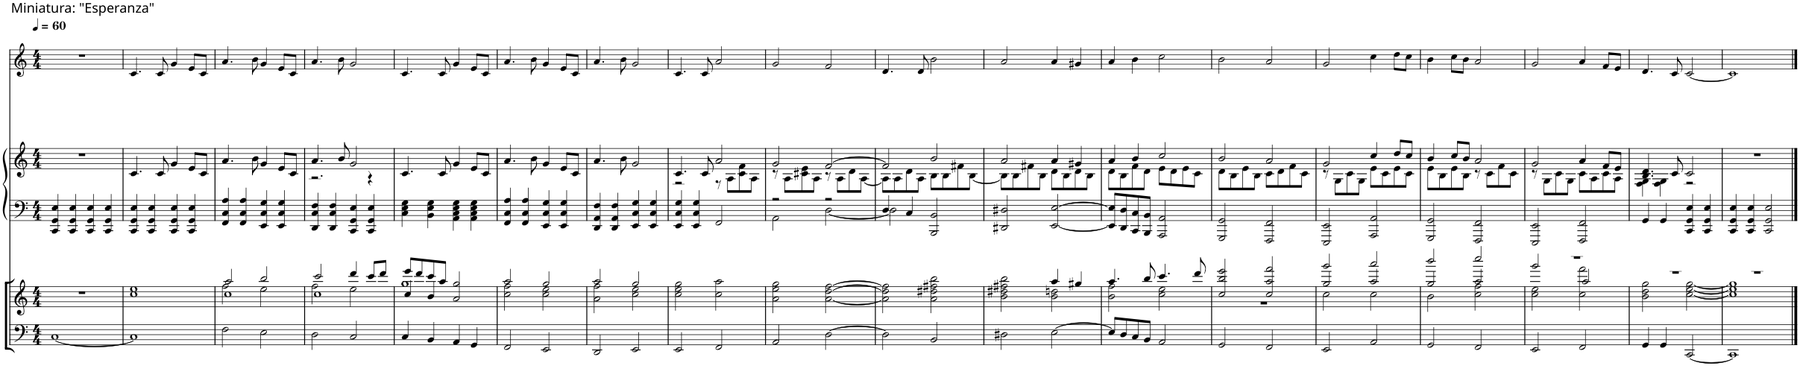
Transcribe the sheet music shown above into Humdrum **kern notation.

**kern	**kern	**kern	**kern	**kern
*part4	*part3	*part2	*part2	*part1
*staff5	*staff4	*staff3	*staff2	*staff1
*I"Violonchelos (sección)	*I"Violines (sección)	*I"Piano	*	*I"Oboe
*	*	*I'Pno	*	*I'Ob
*	*	*	*	*stria5
*clefF4	*clefG2	*clefF4	*clefG2	*clefG2
*k[]	*k[]	*k[]	*k[]	*k[]
*M4/4	*M4/4	*M4/4	*M4/4	*M4/4
*MM60	*MM60	*MM60	*MM60	*MM60
=1	=1	=1	=1	=1
!	!	!	!	!LO:TX:a:t=Miniatura&colon; "Esperanza"
[1C	1r	4CC/ 4GG/ 4E/	1r	1r
.	.	4CC/ 4GG/ 4E/	.	.
.	.	4CC/ 4GG/ 4E/	.	.
.	.	4CC/ 4GG/ 4E/	.	.
=2	=2	=2	=2	=2
1C]	1cc 1ee	4CC/ 4GG/ 4E/	4.c/	4.c/
.	.	4CC/ 4GG/ 4E/	.	.
.	.	.	8c/	8c/
.	.	4CC/ 4GG/ 4E/	4g/	4g/
.	.	4CC/ 4GG/ 4E/	8e/L	8e/L
.	.	.	8c/J	8c/J
=3	=3	=3	=3	=3
*	*^	*	*	*
*	*	*^	*	*	*
2F\	2aa/	2ff\	1cc	4FF/ 4C/ 4A/	4.a/	4.a/
.	.	.	.	4FF/ 4C/ 4A/	.	.
.	.	.	.	.	8b\	8b\
2E\	2bb/	2ee\	.	4EE/ 4C/ 4G/	4g/	4g/
.	.	.	.	4EE/ 4C/ 4G/	8e/L	8e/L
.	.	.	.	.	8c/J	8c/J
=4	=4	=4	=4	=4	=4	=4
*	*	*	*	*	*^	*
2D\	2ccc/	2ff\	1cc	4DD/ 4C/ 4F/	4.a/	2.r	4.a/
.	.	.	.	4DD/ 4C/ 4F/	.	.	.
.	.	.	.	.	8b/	.	8b\
2C/	4ddd/	2ee\	.	4CC/ 4GG/ 4E/	2g/	.	2g/
.	8ccc/L	.	.	4CC/ 4GG/ 4E/	.	4r	.
.	8ddd/J	.	.	.	.	.	.
*	*	*	*	*	*v	*v	*
=5	=5	=5	=5	=5	=5	=5
4C/	8eee/L	1gg	4cc/	4C\ 4E\ 4G\	4.c/	4.c/
.	8ddd/	.	.	.	.	.
4BB/	8ccc/	.	4b/	4BB\ 4E\ 4G\	.	.
.	8aa/J	.	.	.	8c/	8c/
4AA/	2gg/	.	2a/	4AA\ 4C\ 4E\ 4G\	4g/	4g/
4GG/	.	.	.	4AA\ 4C\ 4E\ 4G\	8e/L	8e/L
.	.	.	.	.	8c/J	8c/J
*	*	*v	*v	*	*	*
=6	=6	=6	=6	=6	=6
2FF/	2aa/	2cc\ 2ff\	4FF/ 4C/ 4A/	4.a/	4.a/
.	.	.	4FF/ 4C/ 4A/	.	.
.	.	.	.	8b\	8b\
2EE/	2gg/	2cc\ 2ee\	4EE/ 4C/ 4G/	4g/	4g/
.	.	.	4EE/ 4C/ 4G/	8e/L	8e/L
.	.	.	.	8c/J	8c/J
=7	=7	=7	=7	=7	=7
2DD/	2aa/	2a\ 2ff\	4DD/ 4AA/ 4F/	4.a/	4.a/
.	.	.	4DD/ 4AA/ 4F/	.	.
.	.	.	.	8b\	8b\
2EE/	2gg/	2cc\ 2ee\	4EE/ 4C/ 4G/	2g/	2g/
.	.	.	4EE/ 4C/ 4G/	.	.
*	*v	*v	*	*	*
=8	=8	=8	=8	=8
*	*	*	*^	*
2EE/	2cc\ 2ee\ 2gg\	4EE/ 4C/ 4G/	4.c/	2r	4.c/
.	.	4EE/ 4C/ 4G/	.	.	.
.	.	.	8c/	.	8c/
2FF/	2cc\ 2aa\	2FF/	2a/	8r	2a/
.	.	.	.	8A\L	.
.	.	.	.	8c\ 8f\	.
.	.	.	.	8A\J	.
=9	=9	=9	=9	=9	=9
*	*	*^	*	*	*
2AA/	2a\ 2ee\ 2gg\	2r	2AA\	2g/	8r	2g/
.	.	.	.	.	8A\L	.
.	.	.	.	.	8c#X\ 8e\	.
.	.	.	.	.	8A\J	.
[2D\	[2a\ [2dd\ [2ff\	2r	[2D\	[2f/	8r	2f/
.	.	.	.	.	8A\L	.
.	.	.	.	.	8d\	.
.	.	.	.	.	[8A\J	.
=10	=10	=10	=10	=10	=10	=10
2D\]	2a\] 2dd\] 2ff\]	4D/	2D\]	2f/]	8A\L]	4.d/
.	.	.	.	.	8A\	.
.	.	4C/	.	.	8d\	.
.	.	.	.	.	8A\J	8d/
2BB/	2a\ 2dd#X\ 2ff#X\ 2bb\	2BBB/ 2BB/	2ryy	2b/	8B\L	2b\
.	.	.	.	.	8B\	.
.	.	.	.	.	8f#X\	.
.	.	.	.	.	[8B\J	.
=11	=11	=11	=11	=11	=11	=11
*	*^	*	*	*	*	*
2D#X\	2b\ 2dd#X\ 2ff#X\ 2bb\	2ryy	2DD#X/ 2D#X/	1ryy	2a/	8B\L]	2a/
.	.	.	.	.	.	8B\	.
.	.	.	.	.	.	8f#X\	.
.	.	.	.	.	.	8B\J	.
[2E\	4aa/	2b\ 2ddn\	[2EE/ [2E/	.	4a/	8d\L	4a/
.	.	.	.	.	.	8B\	.
.	4gg#X/	.	.	.	4g#X/	8d\	4g#X/
.	.	.	.	.	.	8B\J	.
*	*	*	*v	*v	*	*	*
=12	=12	=12	=12	=12	=12	=12
8E/L]	4.aa/	2b\ 2ff\	8EE/] 8E/]L	4a/	8d\L	4a/
8D/	.	.	8DD/ 8D/	.	8B\	.
8C/	.	.	8CC/ 8C/	4b/	8f\	4b\
8BB/J	8bb/	.	8BBB/ 8BB/J	.	8d\J	.
2AA/	4.ccc/	2cc\ 2ee\	2AAA/ 2AA/	2cc/	8e\L	2cc\
.	.	.	.	.	8d\	.
.	.	.	.	.	8e\	.
.	8ddd/	.	.	.	8c\J	.
=13	=13	=13	=13	=13	=13	=13
2GG/	2cc/ 2bb/ 2eee/	1r	2GGG/ 2GG/	2b/	8d\L	2b\
.	.	.	.	.	8B\	.
.	.	.	.	.	8e\	.
.	.	.	.	.	8B\J	.
2FF/	2cc/ 2aa/ 2fff/	.	2FFF/ 2FF/	2a/	8c\L	2a/
.	.	.	.	.	8d\	.
.	.	.	.	.	8f\	.
.	.	.	.	.	8c\J	.
=14	=14	=14	=14	=14	=14	=14
*	*	*^	*	*	*	*
2EE/	2ggg/	2cc\	2gg/	2EEE/ 2EE/	2g/	8r	2g/
.	.	.	.	.	.	8G\L	.
.	.	.	.	.	.	8c\	.
.	.	.	.	.	.	8G\J	.
2AA/	2aaa/	2cc\	2aa/	2AAA/ 2AA/	4cc/	8e\L	4cc\
.	.	.	.	.	.	8c\	.
.	.	.	.	.	8dd/L	8e\	8dd\L
.	.	.	.	.	8cc/J	8c\J	8cc\J
=15	=15	=15	=15	=15	=15	=15	=15
2GG/	2bbb/	2b\	2gg/	2GGG/ 2GG/	4b/	8e\L	4b\
.	.	.	.	.	.	8B\	.
.	.	.	.	.	8cc/L	8e\	8cc\L
.	.	.	.	.	8b/J	8B\J	8b\J
2FF/	2cccc/	2cc\ 2ff\	2aa/	2FFF/ 2FF/	2a/	8r	2a/
.	.	.	.	.	.	8c\L	.
.	.	.	.	.	.	8f\	.
.	.	.	.	.	.	8c\J	.
=16	=16	=16	=16	=16	=16	=16	=16
2EE/	1r	2cc\ 2ee\	2ggg/	2EEE/ 2EE/	2g/	8r	2g/
.	.	.	.	.	.	8G\L	.
.	.	.	.	.	.	8c\	.
.	.	.	.	.	.	8G\J	.
2FF/	.	2cc\ 2fff\	2aa/	2FFF/ 2FF/	4a/	8c\L	4a/
.	.	.	.	.	.	8A\	.
.	.	.	.	.	8f/L	8c\	8f/L
.	.	.	.	.	8e/J	8A\J	8e/J
*	*	*v	*v	*	*	*	*
=17	=17	=17	=17	=17	=17	=17
4GG/	1r	2b\ 2dd\ 2gg\	4GG/	4.B/ 4.d/	4F\ 4G\	4.d/
4GG/	.	.	4GG/	.	4F\ 4G\	.
.	.	.	.	8c/	.	8c/
[2CC/	.	[2cc\ [2ee\ [2gg\	4CC/ 4GG/ 4E/	2c/	2r	[2c/
.	.	.	4CC/ 4GG/ 4E/	.	.	.
*	*	*	*	*v	*v	*
=18	=18	=18	=18	=18	=18
1CC]	1r	1cc] 1ee] 1gg]	4CC/ 4GG/ 4E/	1r	1c]
.	.	.	4CC/ 4GG/ 4E/	.	.
.	.	.	2CC/ 2GG/ 2E/	.	.
*	*v	*v	*	*	*
==	==	==	==	==
*-	*-	*-	*-	*-
